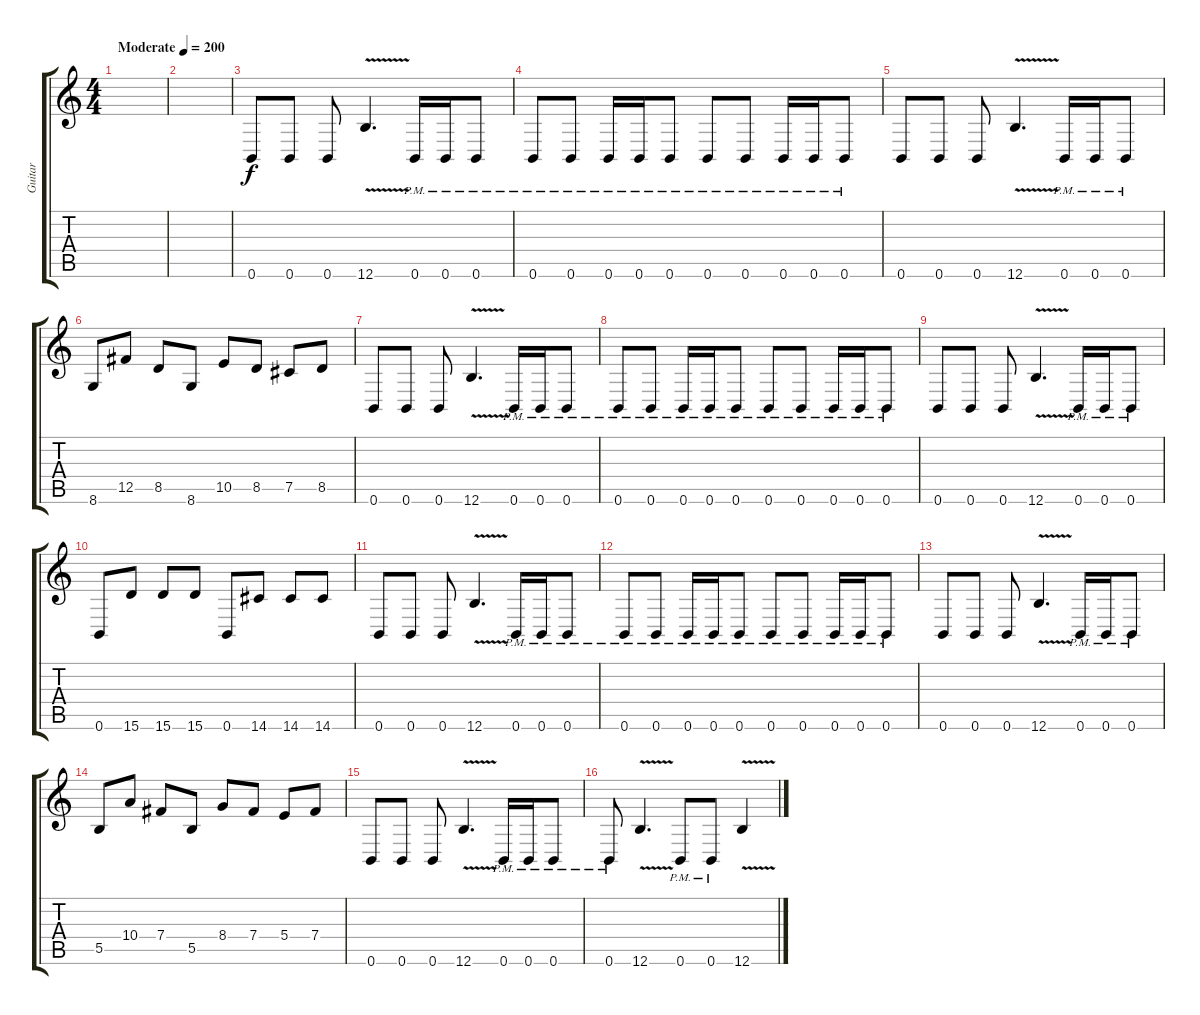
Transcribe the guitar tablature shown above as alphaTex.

\track ("Guitar" "Guitar") {instrument distortionguitar}
\staff {score tabs}
\tuning (Db4 Ab3 E3 B2 Gb2 B1) {hide}
\ts (4 4)
\tempo (200 "Moderate")
\clef g2
\ks c
|
|
0.6.8 0.6.8 0.6.8 12.6{v}.4{d} 0.6{pm}.16 0.6{pm}.16 0.6{pm}.8 |
0.6{pm}.8 0.6{pm}.8 0.6{pm}.16 0.6{pm}.16 0.6{pm}.8 0.6{pm}.8 0.6{pm}.8 0.6{pm}.16 0.6{pm}.16 0.6{pm}.8 |
0.6.8 0.6.8 0.6.8 12.6{v}.4{d} 0.6{pm}.16 0.6{pm}.16 0.6{pm}.8 |
8.6.8 12.5.8 8.5.8 8.6.8 10.5.8 8.5.8 7.5.8 8.5.8 |
0.6.8 0.6.8 0.6.8 12.6{v}.4{d} 0.6{pm}.16 0.6{pm}.16 0.6{pm}.8 |
0.6{pm}.8 0.6{pm}.8 0.6{pm}.16 0.6{pm}.16 0.6{pm}.8 0.6{pm}.8 0.6{pm}.8 0.6{pm}.16 0.6{pm}.16 0.6{pm}.8 |
0.6.8 0.6.8 0.6.8 12.6{v}.4{d} 0.6{pm}.16 0.6{pm}.16 0.6{pm}.8 |
0.6.8 15.6.8 15.6.8 15.6.8 0.6.8 14.6.8 14.6.8 14.6.8 |
0.6.8 0.6.8 0.6.8 12.6{v}.4{d} 0.6{pm}.16 0.6{pm}.16 0.6{pm}.8 |
0.6{pm}.8 0.6{pm}.8 0.6{pm}.16 0.6{pm}.16 0.6{pm}.8 0.6{pm}.8 0.6{pm}.8 0.6{pm}.16 0.6{pm}.16 0.6{pm}.8 |
0.6.8 0.6.8 0.6.8 12.6{v}.4{d} 0.6{pm}.16 0.6{pm}.16 0.6{pm}.8 |
5.5.8 10.4.8 7.4.8 5.5.8 8.4.8 7.4.8 5.4.8 7.4.8 |
0.6.8 0.6.8 0.6.8 12.6{v}.4{d} 0.6{pm}.16 0.6{pm}.16 0.6{pm}.8 |
0.6{pm}.8 12.6{v}.4{d} 0.6{pm}.8 0.6{pm}.8 12.6{v}.4
